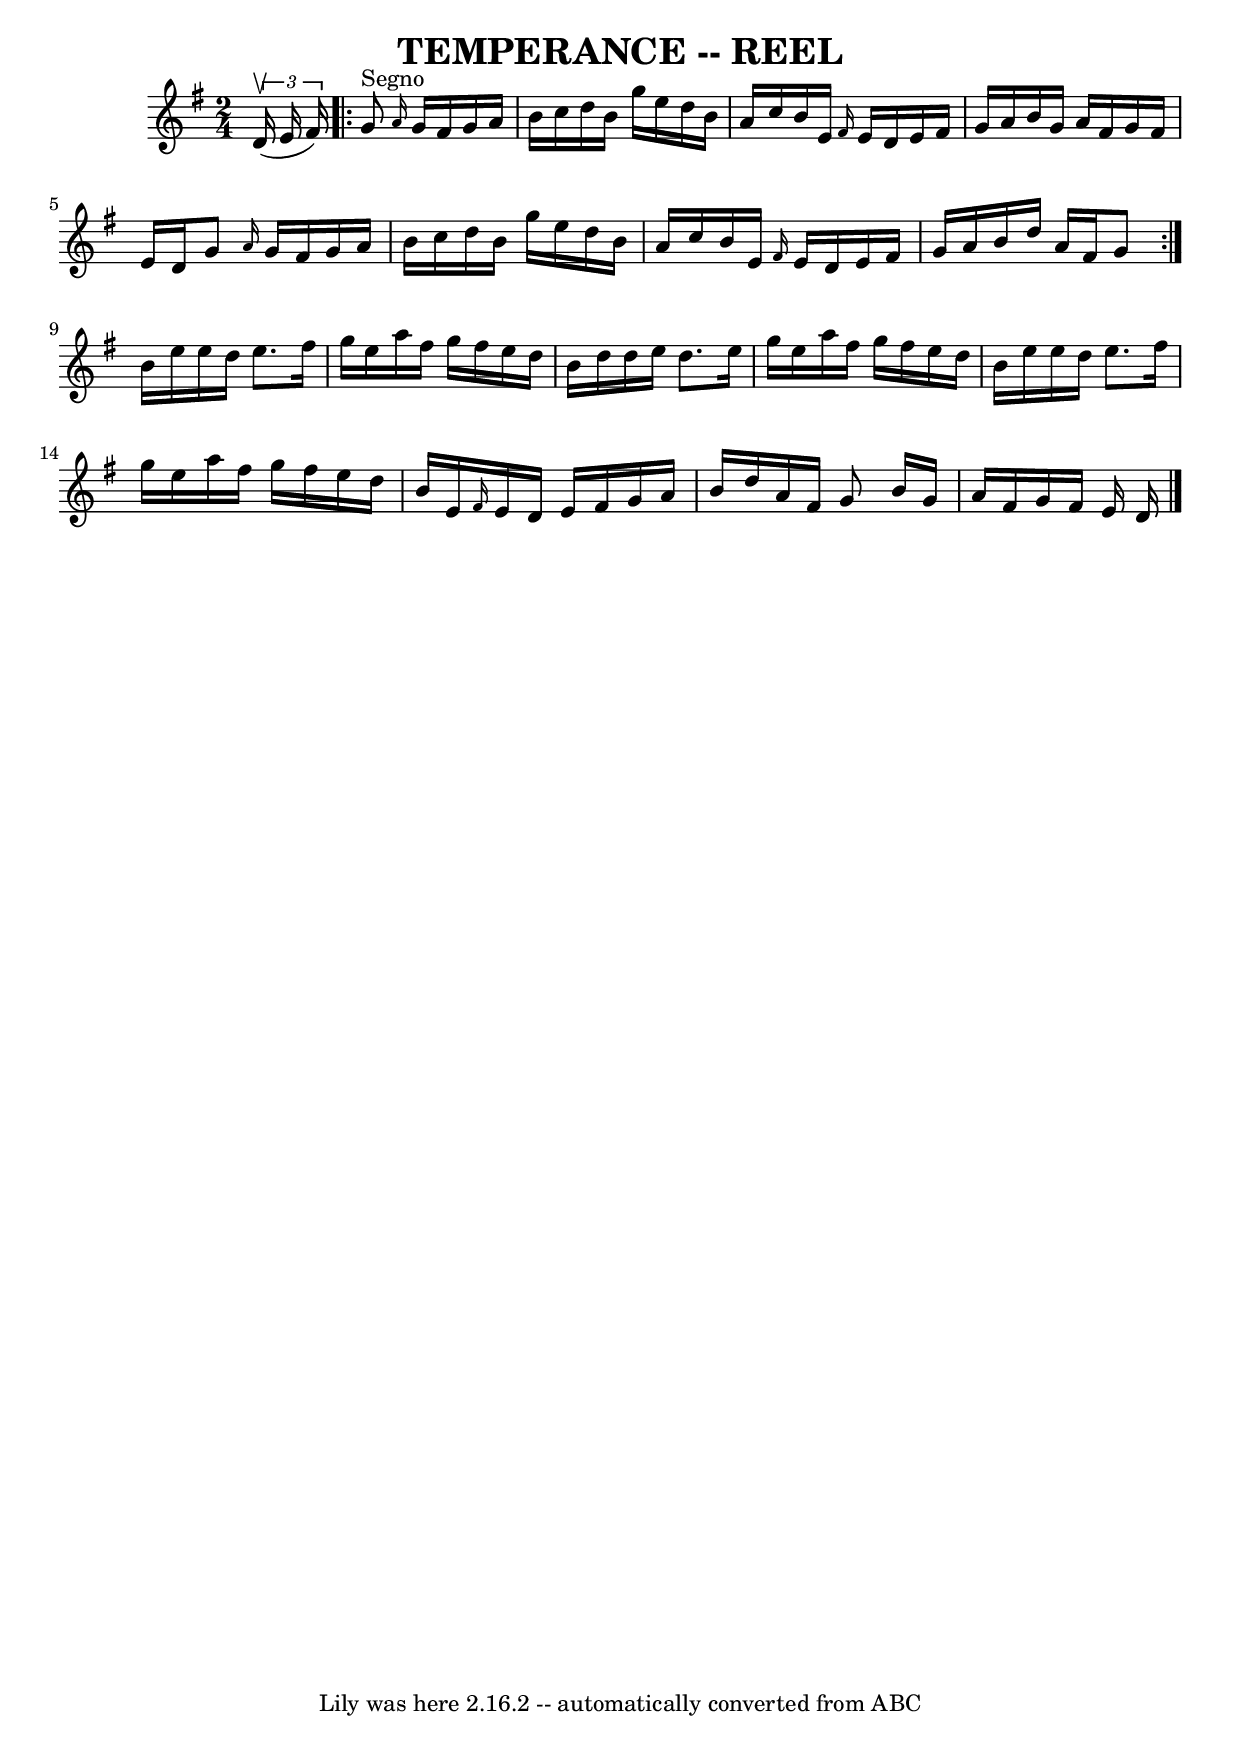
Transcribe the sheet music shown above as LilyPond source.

\version "2.7.40"
\include "Mammoth.ily"
\header {
	%% book = "Ryan's Mammoth Collection of Fiddle Tunes"
	crossRefNumber = "1"
	footnotes = ""
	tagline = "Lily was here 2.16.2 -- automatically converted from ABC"
	title = "TEMPERANCE -- REEL"
}
voicedefault =  {


\time 2/4 
\key g \major   \times 2/3 { d'16 (^\upbow e'16 fis'16) }   
      \repeat volta 2 { g'8^"Segno" \grace { a'16  } g'16 fis'16    
g'16 a'16 b'16 c''16    |
 d''16 b'16 g''16 e''16    
d''16 b'16 a'16 c''16    |
 b'16 e'16  \grace { fis'16  
} e'16 d'16 e'16 fis'16 g'16 a'16    |
 b'16 g'16   
 a'16 fis'16 g'16 fis'16 e'16 d'16    |
     |
   
g'8  \grace { a'16  } g'16 fis'16 g'16 a'16 b'16 c''16    
|
 d''16 b'16 g''16 e''16 d''16 b'16 a'16 c''16    
|
 b'16 e'16  \grace { fis'16  } e'16 d'16 e'16 fis'16 
 g'16 a'16    |
 b'16 d''16 a'16 fis'16 g'8    }       
|
 b'16 e''16 e''16 d''16 e''8. fis''16    |
   
g''16 e''16 a''16 fis''16 g''16 fis''16 e''16 d''16    
|
 b'16 d''16 d''16 e''16 d''8. e''16    |
   
g''16 e''16 a''16 fis''16 g''16 fis''16 e''16 d''16    
|
     |
 b'16 e''16 e''16 d''16 e''8. fis''16    
|
 g''16 e''16 a''16 fis''16 g''16 fis''16 e''16    
d''16    |
 b'16 e'16  \grace { fis'16  } e'16 d'16 e'16  
 fis'16 g'16 a'16    |
 b'16 d''16 a'16 fis'16 g'8   
 \bar ":|" b'16 g'16 a'16 fis'16 g'16 fis'16 e'16 d'16   
 <<   \bar "|."  >>   
}

\score{
    <<

	\context Staff="default"
	{
	    \voicedefault 
	}

    >>
	\layout {
	}
	\midi {}
}
